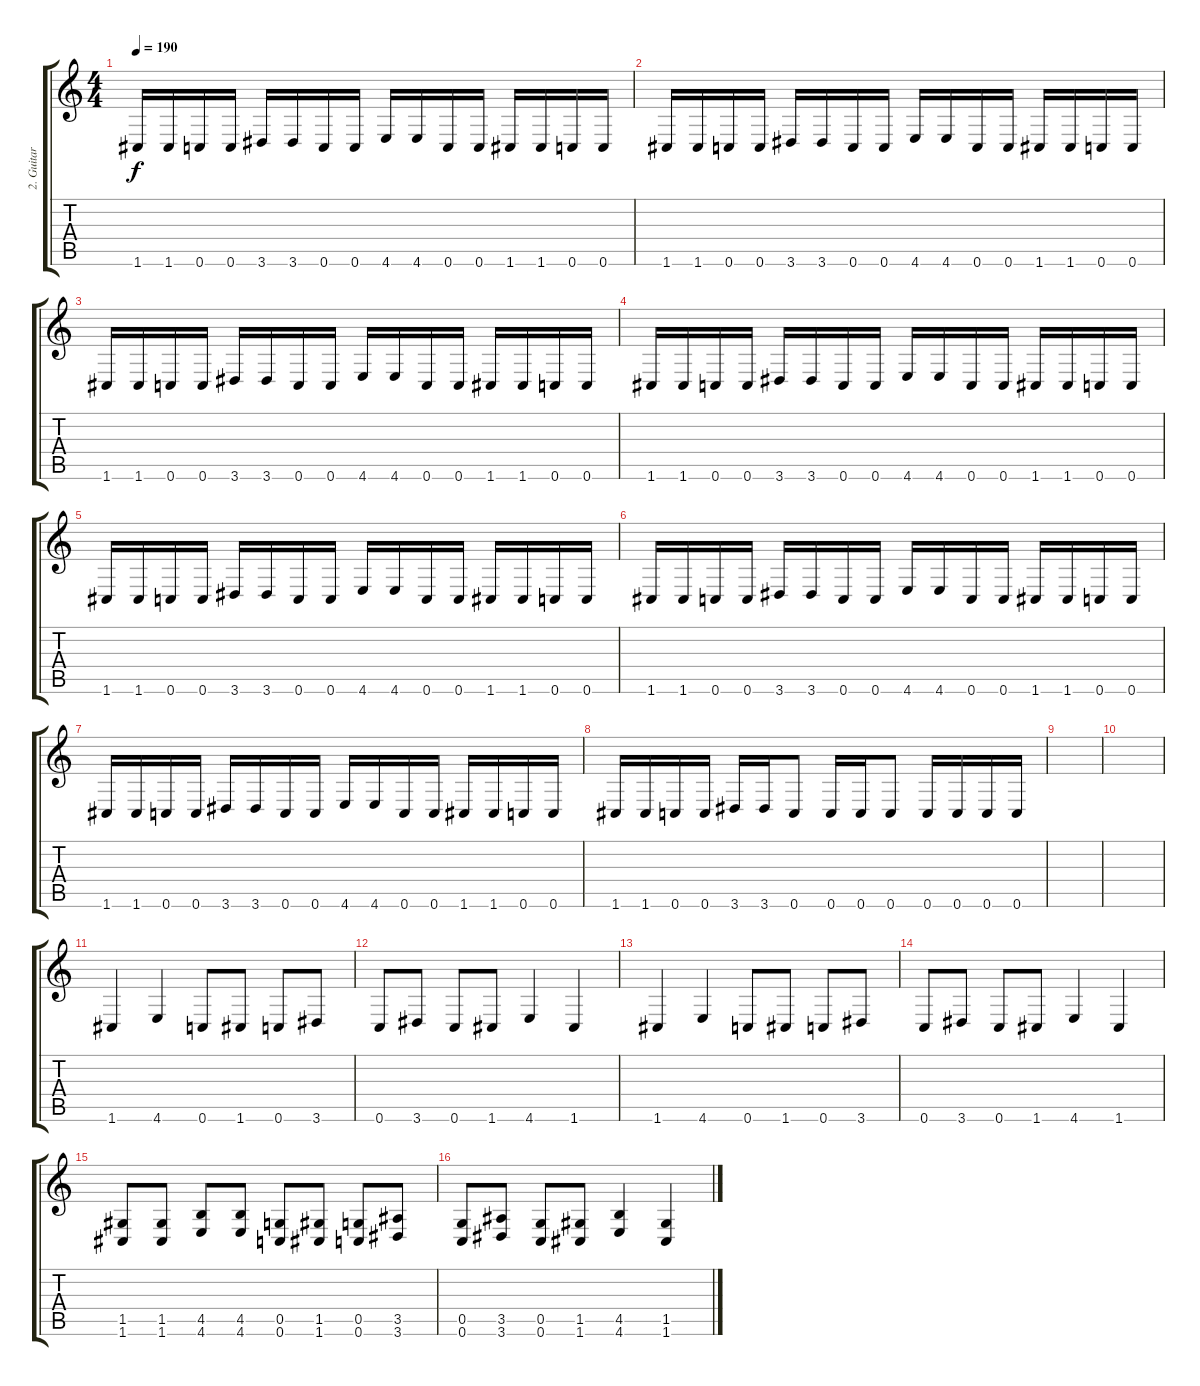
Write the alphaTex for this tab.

\track ("2. Guitar" "2. Guitar") {instrument distortionguitar}
\staff {score tabs}
\tuning (D4 A3 F3 C3 G2 C2) {hide}
\ts (4 4)
\tempo 190
\clef g2
\ks c
1.6.16{dy f} 1.6.16 0.6.16 0.6.16 3.6.16 3.6.16 0.6.16 0.6.16 4.6.16 4.6.16 0.6.16 0.6.16 1.6.16 1.6.16 0.6.16 0.6.16 |
1.6.16 1.6.16 0.6.16 0.6.16 3.6.16 3.6.16 0.6.16 0.6.16 4.6.16 4.6.16 0.6.16 0.6.16 1.6.16 1.6.16 0.6.16 0.6.16 |
1.6.16 1.6.16 0.6.16 0.6.16 3.6.16 3.6.16 0.6.16 0.6.16 4.6.16 4.6.16 0.6.16 0.6.16 1.6.16 1.6.16 0.6.16 0.6.16 |
1.6.16 1.6.16 0.6.16 0.6.16 3.6.16 3.6.16 0.6.16 0.6.16 4.6.16 4.6.16 0.6.16 0.6.16 1.6.16 1.6.16 0.6.16 0.6.16 |
1.6.16 1.6.16 0.6.16 0.6.16 3.6.16 3.6.16 0.6.16 0.6.16 4.6.16 4.6.16 0.6.16 0.6.16 1.6.16 1.6.16 0.6.16 0.6.16 |
1.6.16 1.6.16 0.6.16 0.6.16 3.6.16 3.6.16 0.6.16 0.6.16 4.6.16 4.6.16 0.6.16 0.6.16 1.6.16 1.6.16 0.6.16 0.6.16 |
1.6.16 1.6.16 0.6.16 0.6.16 3.6.16 3.6.16 0.6.16 0.6.16 4.6.16 4.6.16 0.6.16 0.6.16 1.6.16 1.6.16 0.6.16 0.6.16 |
1.6.16 1.6.16 0.6.16 0.6.16 3.6.16 3.6.16 0.6.8 0.6.16 0.6.16 0.6.8 0.6.16 0.6.16 0.6.16 0.6.16 |
|
|
1.6.4 4.6.4 0.6.8 1.6.8 0.6.8 3.6.8 |
0.6.8 3.6.8 0.6.8 1.6.8 4.6.4 1.6.4 |
1.6.4 4.6.4 0.6.8 1.6.8 0.6.8 3.6.8 |
0.6.8 3.6.8 0.6.8 1.6.8 4.6.4 1.6.4 |
(1.5 1.6).8 (1.5 1.6).8 (4.5 4.6).8 (4.5 4.6).8 (0.5 0.6).8 (1.5 1.6).8 (0.5 0.6).8 (3.5 3.6).8 |
(0.5 0.6).8 (3.5 3.6).8 (0.5 0.6).8 (1.5 1.6).8 (4.5 4.6).4 (1.5 1.6).4
